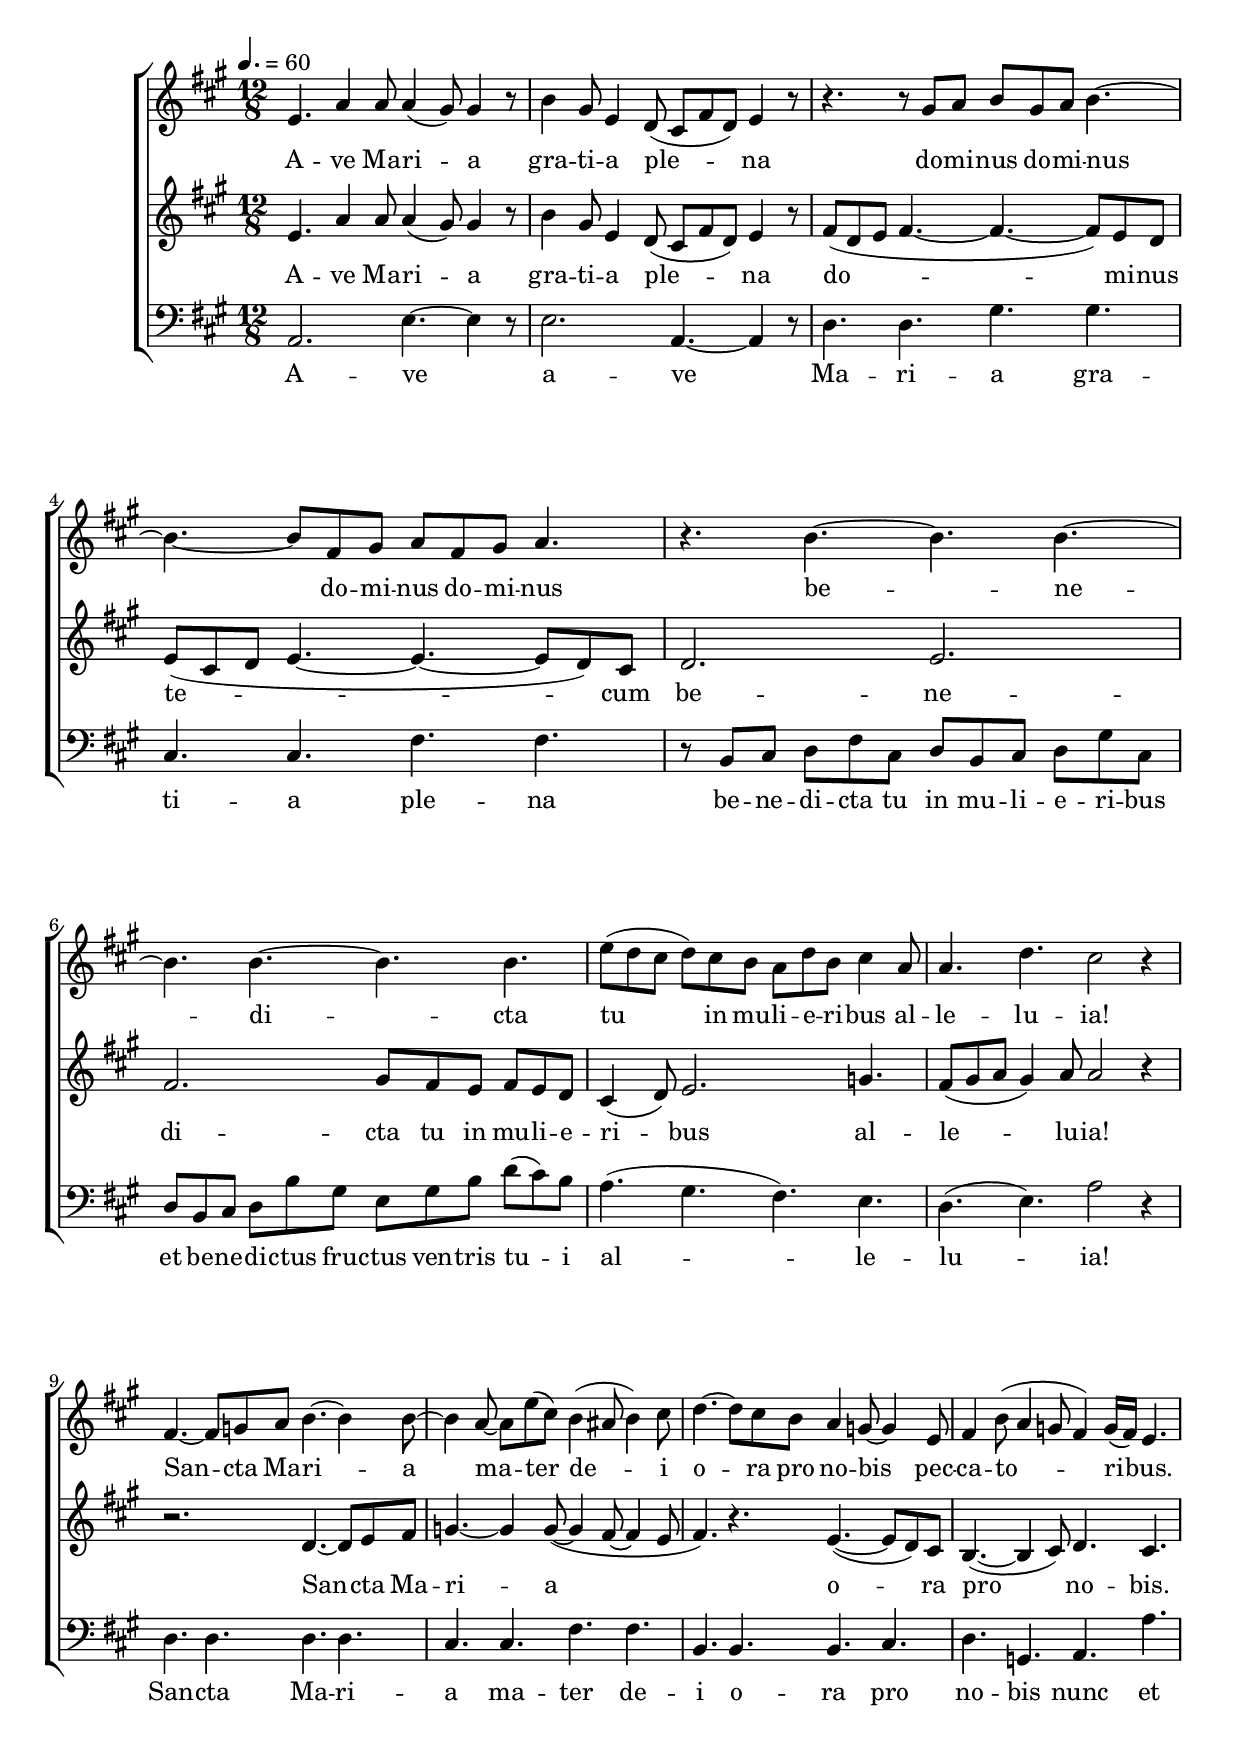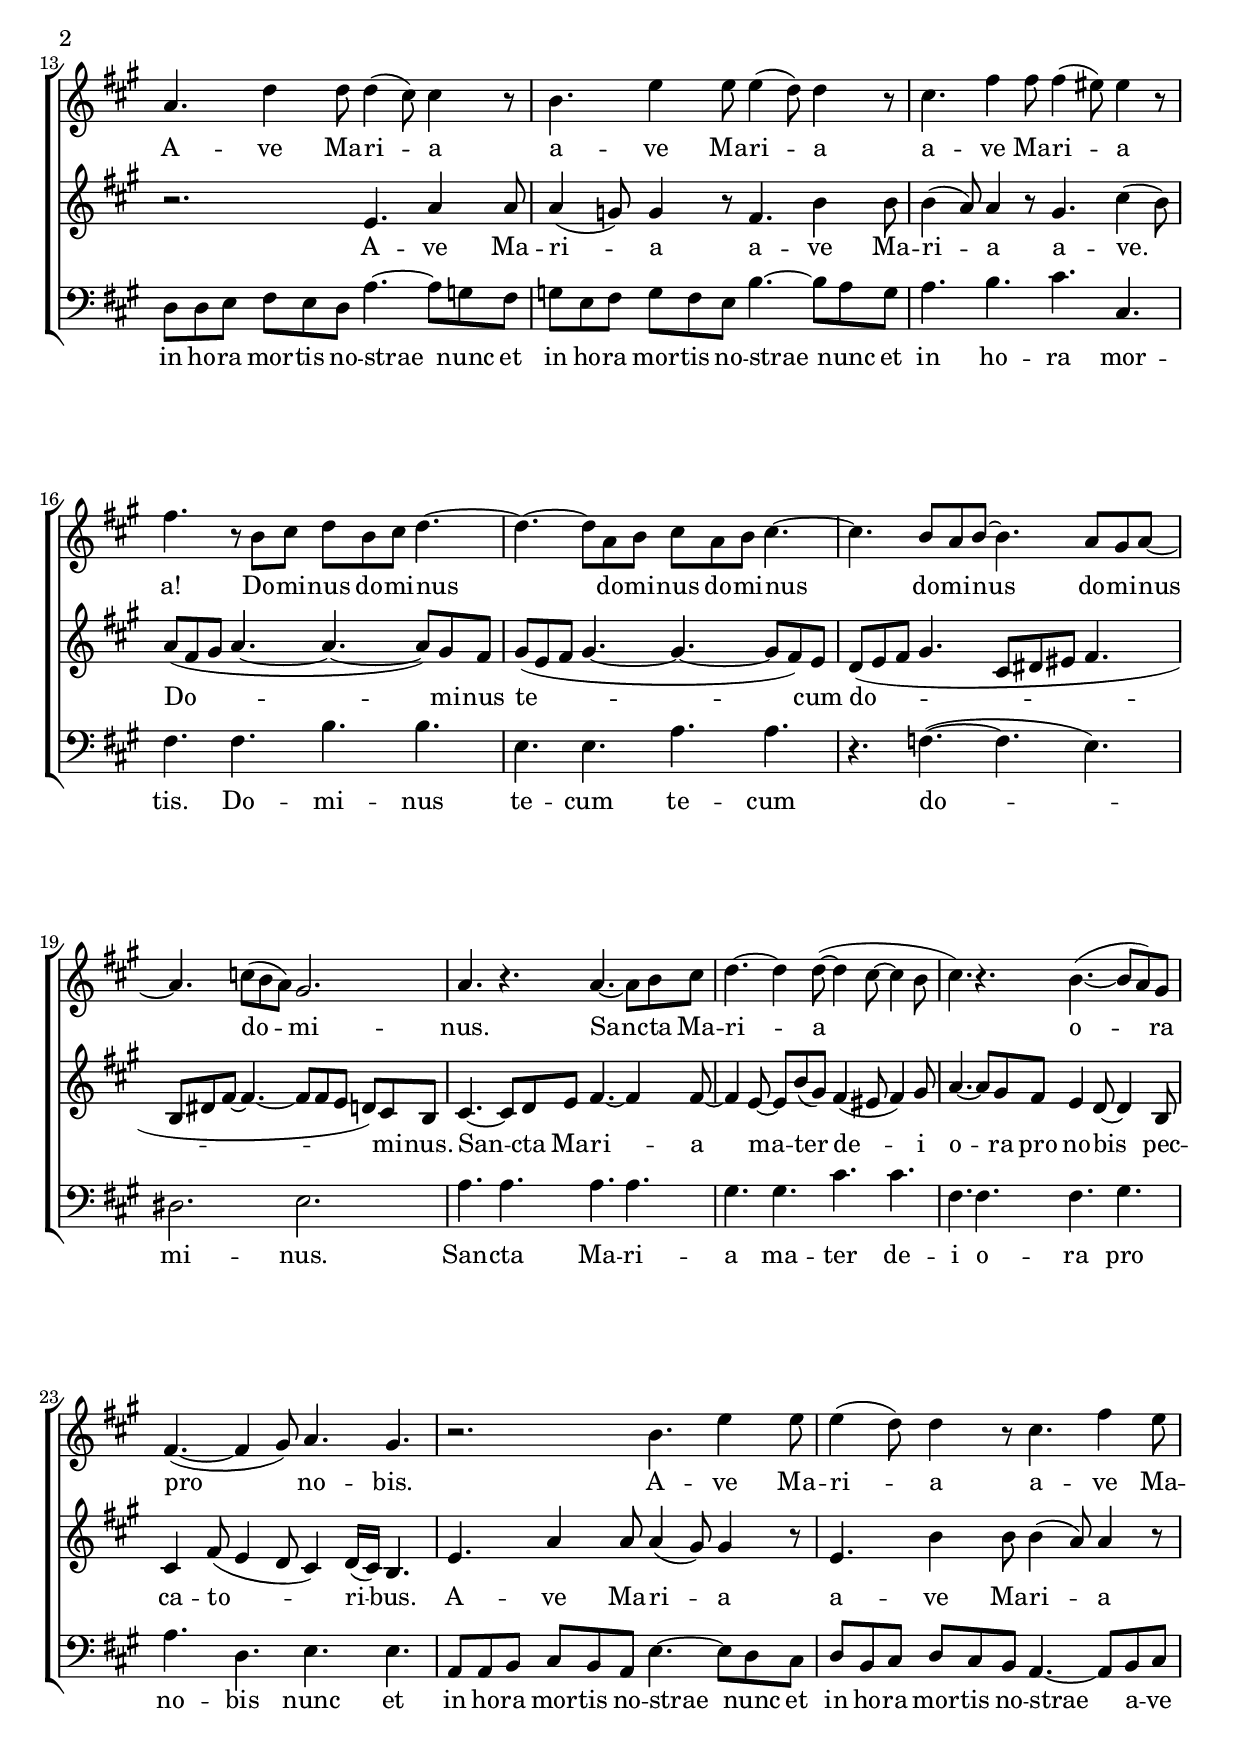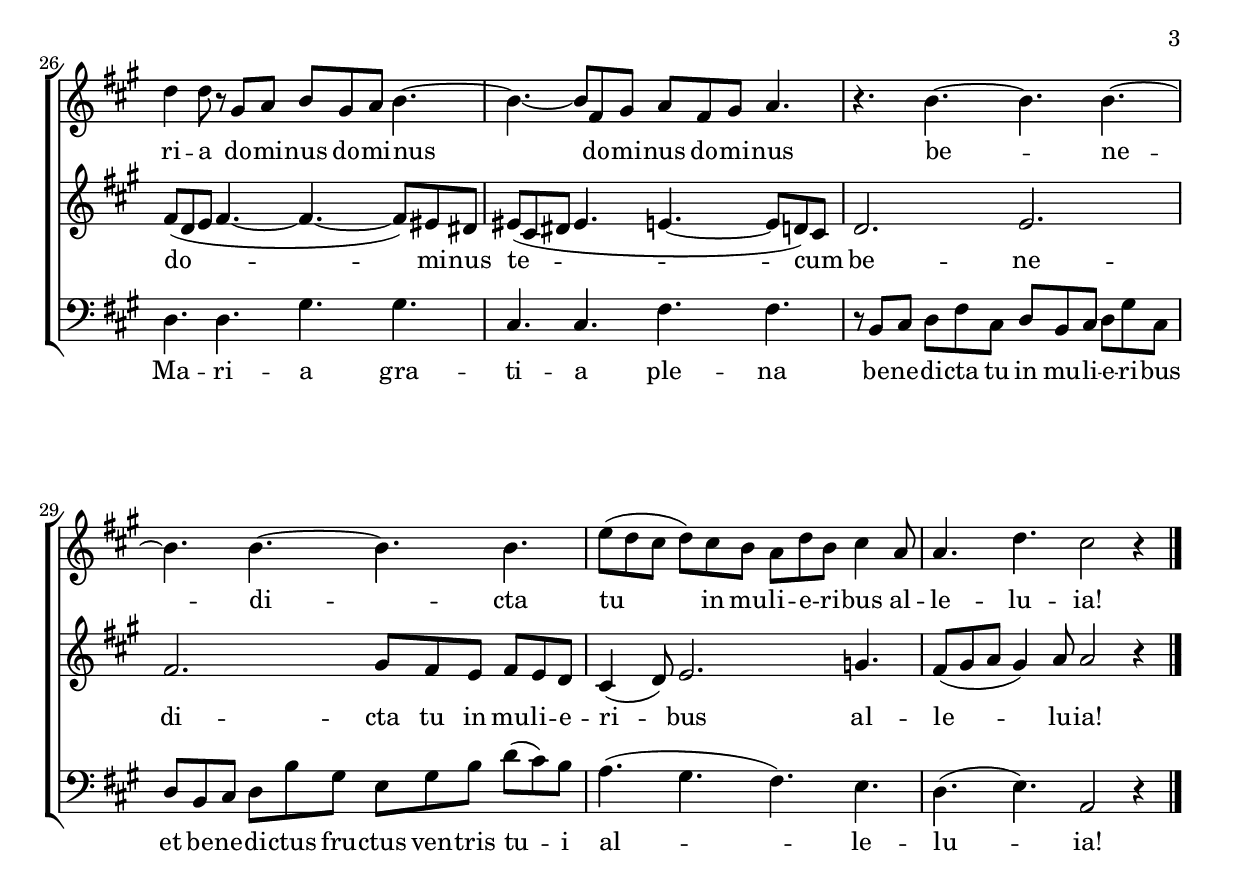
\version "2.18.2"

speed = 60

normal_tempo = {
	\time 12/8
	\tempo 4. = \speed
}

global = {
	\key a \major
	\normal_tempo
}

soprano_music = \relative c' {

	e4. a4 a8 a4( gis8) gis4 r8 |
	b4 gis8 e4 d8( cis8 fis8 d8) e4 r8 |

	r4. r8 gis8 a8 b8 gis8 a8 b4.~ |
	b4.~ b8 fis8 gis8 a8 fis8 gis8 a4. |

	r4. b4.~ b4. b4.~ |
	b4. b4.~ b4. b4. |
	e8( d8 cis8 d8) cis8 b8 a8 d8 b8 cis4 a8 |
	a4. d4. cis2 r4 |

	fis,4.~ fis8 g8 a8 b4.~ b4 b8~ |
	b4 a8~ a8 e'8( cis8) b4( ais8 b4) cis8 |
	d4.~ d8 cis8 b8 a4 g8~ g4 e8 |
	fis4 b8( a4 g8 fis4)  g16( fis16) e4. |

	a4. d4 d8 d4( cis8) cis4 r8 |
	b4. e4 e8 e4( d8) d4 r8 |
	cis4. fis4 fis8 fis4( eis8) eis4 r8 |

	fis4. r8 b,8 cis8 d8 b8 cis8 d4.~ |
	d4.~ d8 a8 b8 cis8 a8 b8 cis4.~ |

	cis4. b8 a8 b8~ b4. a8 gis8 a8~ |
	a4. c8( b8 a8) gis2. |

	a4. r4. a4.~ a8 b8 cis8 |
	d4.~ d4 d8(~ d4 cis8~ cis4 b8 |
	cis4.) r4. b4.~( b8 a8) gis8 |
	fis4.~( fis4 gis8) a4. gis4. |

	r2. b4. e4 e8 |
	e4( d8) d4 r8 cis4. fis4 e8 |

	d4 d8 r8 gis,8 a8 b8 gis8 a8 b4.~ |
	b4.~ b8 fis8 gis8 a8 fis8 gis8 a4. |

	r4. b4.~ b4. b4.~ |
	b4. b4.~ b4. b4. |
	e8( d8 cis8 d8) cis8 b8 a8 d8 b8 cis4 a8 |
	a4. d4. cis2 r4 \bar "|."

}

soprano_words = \lyricmode {
	A -- ve Ma -- ri -- a
	gra -- ti -- a ple -- na
	do -- mi -- nus do -- mi -- nus
	do -- mi -- nus do -- mi -- nus
	be -- ne -- di -- cta
	tu in mu -- li -- e -- ri -- bus
	al -- le -- lu -- ia!

	San -- cta Ma -- ri -- a ma -- ter de -- i
	o -- ra pro no -- bis pec -- ca -- to -- ri -- bus.

	A -- ve Ma -- ri -- a
	a -- ve Ma -- ri -- a
	a -- ve Ma -- ri -- a

	a!
	Do -- mi -- nus do -- mi -- nus
	do -- mi -- nus do -- mi -- nus
	do -- mi -- nus do -- mi -- nus
	do -- mi -- nus.

	San -- cta Ma -- ri -- a
	o -- ra pro no -- bis.

	A -- ve Ma -- ri -- a
	a -- ve Ma -- ri -- a

	do -- mi -- nus do -- mi -- nus
	do -- mi -- nus do -- mi -- nus
	be -- ne -- di -- cta
	tu in mu -- li -- e -- ri -- bus
	al -- le -- lu -- ia!
}

alto_music = \relative c' {

	e4. a4 a8 a4( gis8) gis4 r8 |
	b4 gis8 e4 d8( cis8 fis8 d8) e4 r8 |

	fis8( d8 e8 fis4.~ fis4.~ fis8) e8 d8 |
	e8( cis8 d8 e4.~ e4.~ e8 d8) cis8 |

	d2. e2. |
	fis2. gis8 fis8 e8 fis8 e8 d8 |
	cis4( d8) e2. g4. |
	fis8( gis8 a8 gis4) a8 a2 r4 |

	r2. d,4.~ d8 e8 fis8 |
	g4.~ g4 g8~( g4 fis8~ fis4 e8 |
	fis4.) r4. e4.~( e8 d8) cis8 |
	b4.~( b4 cis8) d4. cis4. |

	r2. e4. a4 a8 |
	a4( g8) g4 r8 fis4. b4 b8 |
	b4( a8) a4 r8 gis4. cis4( b8) |

	a8( fis8 gis8 a4.~ a4.~ a8) gis8 fis8 |
	gis8( e8 fis8 gis4.~ gis4.~ gis8 fis8) e8 |

	d8( e8 fis8 gis4. cis,8 dis8 eis8 fis4. |
	b,8 dis8 fis8~ fis4.~ fis8 fis8 e8 d8) cis8 b8 |

	cis4.~ cis8 d8 e8 fis4.~ fis4 fis8~ |
	fis4 e8~ e8 b'8( gis8) fis4( eis8 fis4) gis8 |
	a4.~ a8 gis8 fis8 e4 d8~ d4 b8 |
	cis4 fis8( e4 d8 cis4) d16( cis16) b4. |

	e4. a4 a8 a4( gis8) gis4 r8 |
	e4. b'4 b8 b4( a8) a4 r8 |

	fis8( d8 e8 fis4.~ fis4.~ fis8) eis8 dis8 |
	eis8( cis8 dis8 eis4. e4.~ e8 d8) cis8 |

	d2. e2. |
	fis2. gis8 fis8 e8 fis8 e8 d8 |
	cis4( d8) e2. g4. |
	fis8( gis8 a8 gis4) a8 a2 r4 \bar "|."

}

alto_words = \lyricmode {
	A -- ve Ma -- ri -- a
	gra -- ti -- a ple -- na
	do -- mi -- nus
	te -- cum
	be -- ne -- di -- cta
	tu in mu -- li -- e -- ri -- bus
	al -- le -- lu -- ia!

	San -- cta Ma -- ri -- a
	o -- ra pro no -- bis.

	A -- ve Ma -- ri -- a
	a -- ve Ma -- ri -- a
	a -- ve.

	Do -- mi -- nus
	te -- cum
	do -- mi -- nus.

	San -- cta Ma -- ri -- a ma -- ter de -- i
	o -- ra pro no -- bis pec -- ca -- to -- ri -- bus.

	A -- ve Ma -- ri -- a
	a -- ve Ma -- ri -- a

	do -- mi -- nus
	te -- cum
	be -- ne -- di -- cta
	tu in mu -- li -- e -- ri -- bus
	al -- le -- lu -- ia!

}

baritone_music = \relative c {

	a2. e'4.~ e4 r8 |
	e2. a,4.~ a4 r8 |

	d4. d4. gis4. gis4. |
	cis,4. cis4. fis4. fis4. |

	r8 b,8 cis8 d8 fis8 cis8 d8 b8 cis8 d8 gis8 cis,8 |
	d8 b8 cis8 d8 b'8 gis8 e8 gis8 b8 d8( cis8) b8 |
	a4.( gis4. fis4.) e4. |
	d4.( e4.) a2 r4 |

	d,4. d4. d4. d4. |
	cis4. cis4. fis4. fis4. |
	b,4. b4. b4. cis4. |
	d4. g,4. a4. a'4. |

	d,8 d8 e8 fis8 e8 d8 a'4.~ a8 g8 fis8 |
	g8 e8 fis8 g8 fis8 e8 b'4.~ b8 a8 g8 |
	a4. b4. cis4. cis,4. |

	fis4. fis4. b4. b4. |
	e,4. e4. a4. a4. |
	r4. f4.~( f4. e4.) |
	dis2. e2. |

	a4. a4. a4. a4. |
	gis4. gis4. cis4. cis4. |
	fis,4. fis4. fis4. gis4. |
	a4. d,4. e4. e4. |

	a,8 a8 b8 cis8 b8 a8 e'4.~ e8 d8 cis8 |
	d8 b8 cis8 d8 cis8 b8 a4.~ a8 b8 cis8 |
	d4. d4. gis4. gis4. |
	cis,4. cis4. fis4. fis4. |

	r8 b,8 cis8 d8 fis8 cis8 d8 b8 cis8 d8 gis8 cis,8 |
	d8 b8 cis8 d8 b'8 gis8 e8 gis8 b8 d8( cis8) b8 |
	a4.( gis4. fis4.) e4. |
	d4.( e4.) a,2 r4 \bar "|."

}

baritone_words = \lyricmode {
	A -- ve a -- ve
	Ma -- ri -- a gra -- ti -- a ple -- na
	be -- ne -- di -- cta tu in mu -- li -- e -- ri -- bus
	et be -- ne -- di -- ctus fru -- ctus ven -- tris tu -- i
	al -- le -- lu -- ia!

	San -- cta Ma -- ri -- a
	ma -- ter de -- i
	o -- ra pro no -- bis nunc et
	in ho -- ra mor -- tis no -- strae nunc et
	in ho -- ra mor -- tis no -- strae nunc et
	in ho -- ra mor -- tis.

	Do -- mi -- nus te -- cum te -- cum
	do -- mi -- nus.

	San -- cta Ma -- ri -- a ma -- ter de -- i
	o -- ra pro no -- bis nunc et

	in ho -- ra mor -- tis no -- strae nunc et
	in ho -- ra mor -- tis no -- strae a -- ve

	Ma -- ri -- a gra -- ti -- a ple -- na
	be -- ne -- di -- cta tu in mu -- li -- e -- ri -- bus
	et be -- ne -- di -- ctus fru -- ctus ven -- tris tu -- i
	al -- le -- lu -- ia!

}

\score {
	<<
		\new ChoirStaff <<
			\new Staff \with { midiInstrument = #"choir aahs" } <<
				\new Voice = "sopranos" {
					<< \global \soprano_music >>
				}
			>>
			\new Lyrics = "sopranos"

			\new Staff \with { midiInstrument = #"choir aahs" } <<
				\new Voice = "altos" {
					<< \global \alto_music >>
				}
			>>

			\new Lyrics = "altos"

			\new Staff \with { midiInstrument = #"choir aahs" } <<
				\new Voice = "baritones" {
					<< \global \clef "bass" \baritone_music >>
				}
			>>
			\new Lyrics = "baritones"

			\context Lyrics = "sopranos" \lyricsto "sopranos" \soprano_words
			\context Lyrics = "altos" \lyricsto "altos" \alto_words
			\context Lyrics = "baritones" \lyricsto "baritones" \baritone_words
		>>

	>>
	\midi {}
	\layout {}
}
